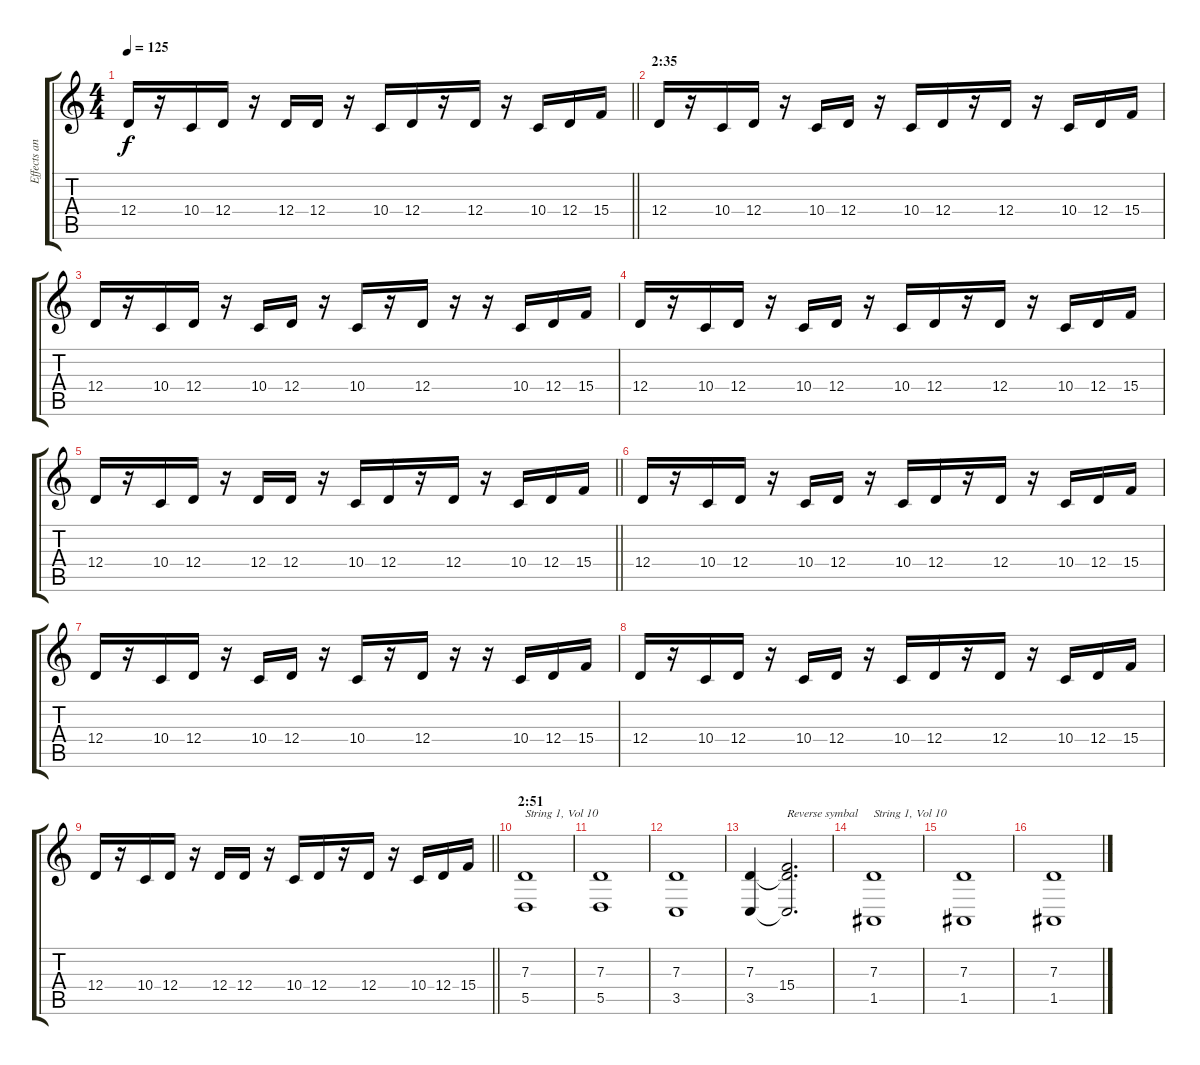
\track ("Effects and BG" "Effects an") {instrument lead5charang}
\staff {score tabs}
\tuning (E4 B3 G3 D3 A2 E2) {hide}
\ts (4 4)
\tempo 125
\clef g2
\barLineRight lightlight
\ks c
12.4.16{dy f} r.16 10.4.16 12.4.16 r.16 12.4.16 12.4.16 r.16 10.4.16 12.4.16 r.16 12.4.16 r.16 10.4.16 12.4.16 15.4.16 |
\section ("" "2:35")
12.4.16 r.16 10.4.16 12.4.16 r.16 10.4.16 12.4.16 r.16 10.4.16 12.4.16 r.16 12.4.16 r.16 10.4.16 12.4.16 15.4.16 |
12.4.16 r.16 10.4.16 12.4.16 r.16 10.4.16 12.4.16 r.16 10.4.16 r.16 12.4.16 r.16 r.16 10.4.16 12.4.16 15.4.16 |
12.4.16 r.16 10.4.16 12.4.16 r.16 10.4.16 12.4.16 r.16 10.4.16 12.4.16 r.16 12.4.16 r.16 10.4.16 12.4.16 15.4.16 |
\barLineRight lightlight
12.4.16 r.16 10.4.16 12.4.16 r.16 12.4.16 12.4.16 r.16 10.4.16 12.4.16 r.16 12.4.16 r.16 10.4.16 12.4.16 15.4.16 |
12.4.16 r.16 10.4.16 12.4.16 r.16 10.4.16 12.4.16 r.16 10.4.16 12.4.16 r.16 12.4.16 r.16 10.4.16 12.4.16 15.4.16 |
12.4.16 r.16 10.4.16 12.4.16 r.16 10.4.16 12.4.16 r.16 10.4.16 r.16 12.4.16 r.16 r.16 10.4.16 12.4.16 15.4.16 |
12.4.16 r.16 10.4.16 12.4.16 r.16 10.4.16 12.4.16 r.16 10.4.16 12.4.16 r.16 12.4.16 r.16 10.4.16 12.4.16 15.4.16 |
\barLineRight lightlight
12.4.16 r.16 10.4.16 12.4.16 r.16 12.4.16 12.4.16 r.16 10.4.16 12.4.16 r.16 12.4.16 r.16 10.4.16 12.4.16 15.4.16 |
\section ("" "2:51")
(7.3 5.5).1{txt "String 1, Vol 10" volume 10 instrument stringensemble1} |
(7.3 5.5).1 |
(7.3 3.5).1 |
(7.3 3.5).4 (7.3{t} 15.4 3.5{t}).2{d txt "Reverse symbal" instrument reversecymbal} |
(7.3 1.5).1{txt "String 1, Vol 10" volume 10 instrument stringensemble1} |
(7.3 1.5).1 |
(7.3 1.5).1
